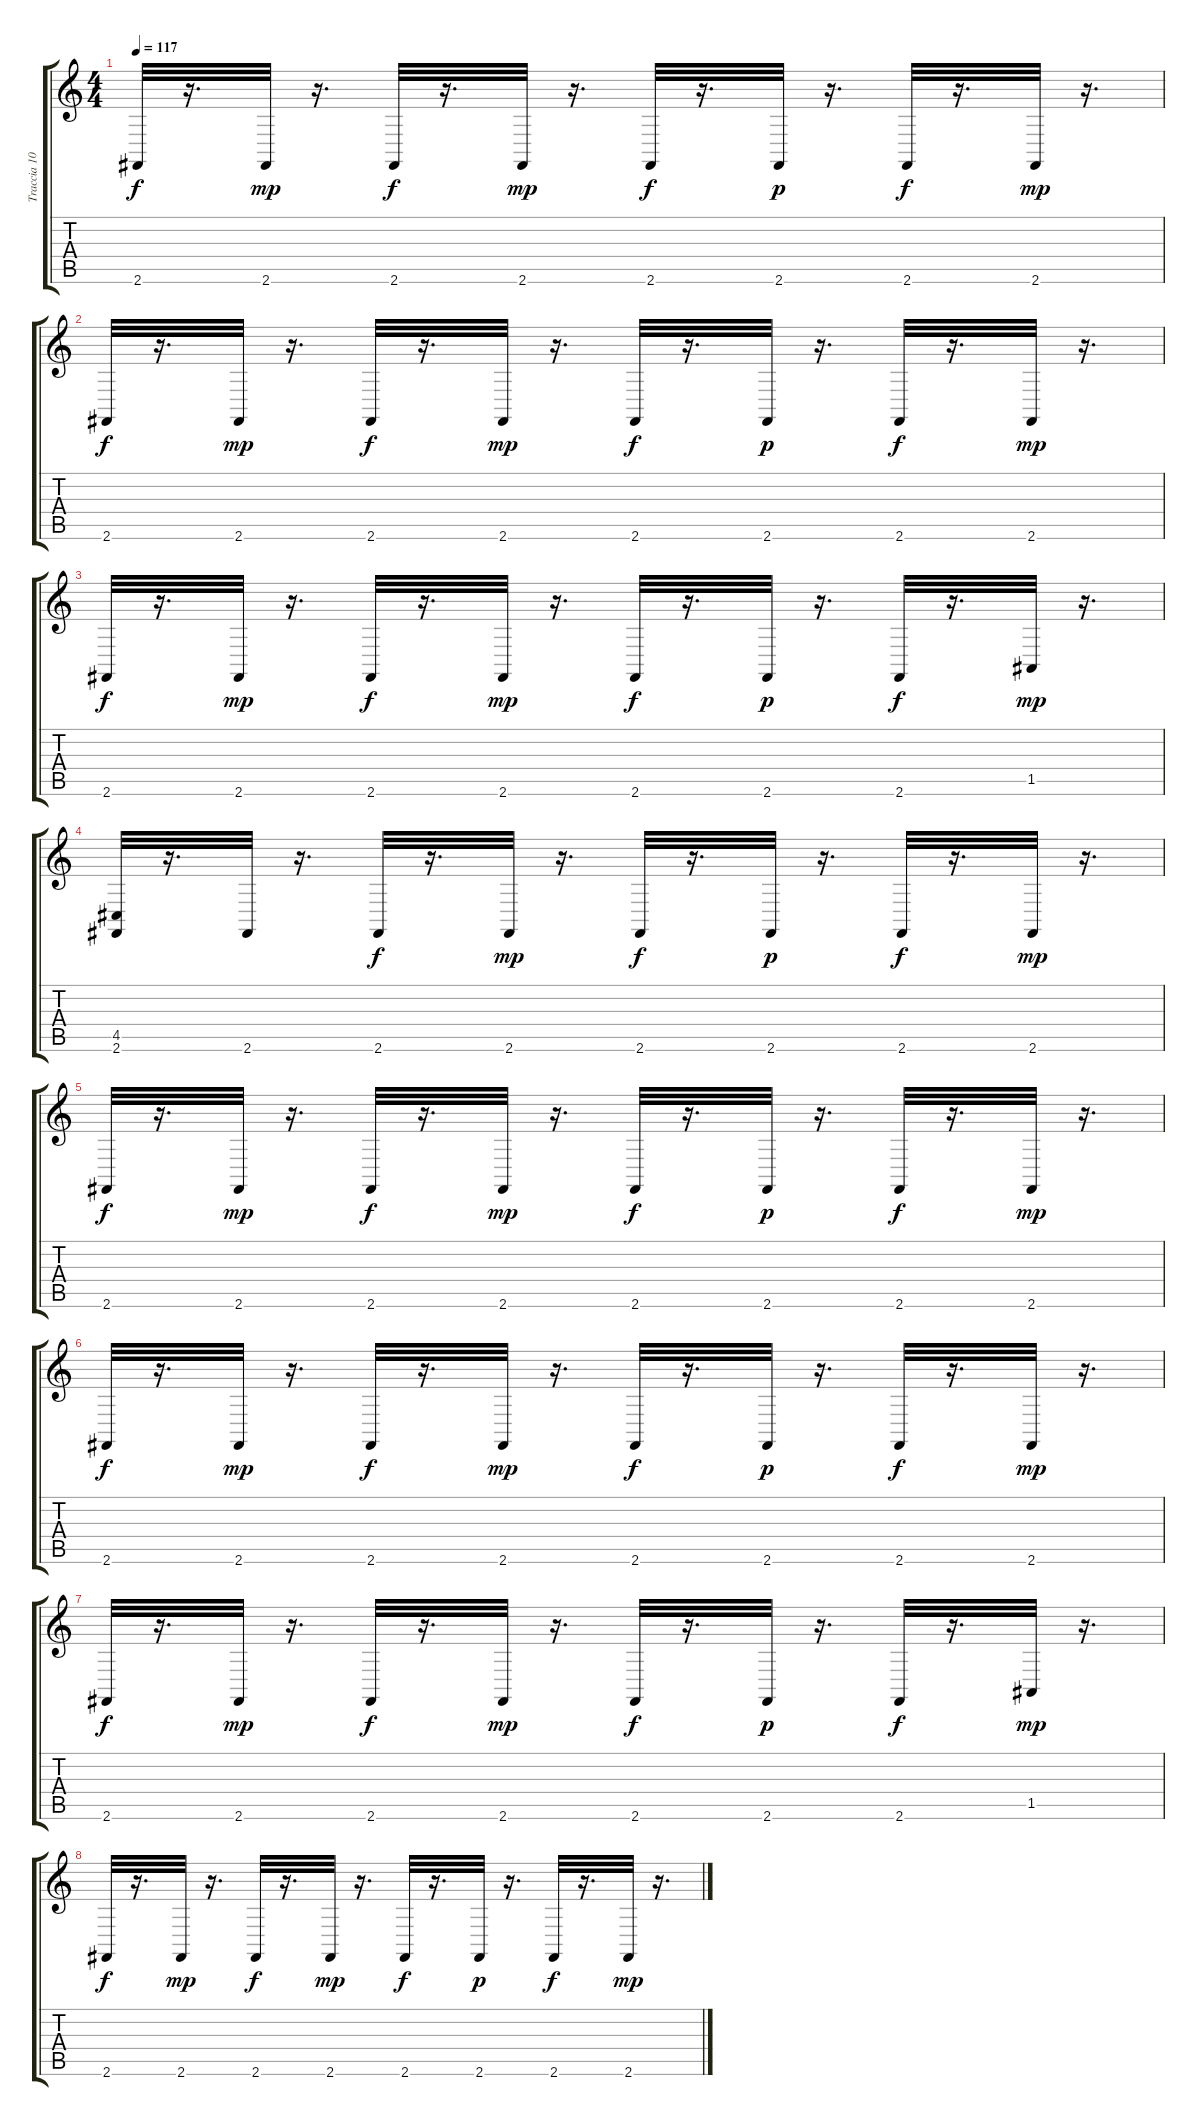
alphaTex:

\track ("Traccia 10" "Traccia 10") {instrument acousticgrandpiano}
\staff {score tabs}
\tuning (E4 B3 G3 D3 A2 E2) {hide}
\ts (4 4)
\tempo 117
\clef g2
\ks c
2.6.32{dy f} r.16{d} 2.6.32{dy mp} r.16{d} 2.6.32{dy f} r.16{d} 2.6.32{dy mp} r.16{d} 2.6.32{dy f} r.16{d} 2.6.32{dy p} r.16{d} 2.6.32{dy f} r.16{d} 2.6.32{dy mp} r.16{d} |
2.6.32{dy f} r.16{d} 2.6.32{dy mp} r.16{d} 2.6.32{dy f} r.16{d} 2.6.32{dy mp} r.16{d} 2.6.32{dy f} r.16{d} 2.6.32{dy p} r.16{d} 2.6.32{dy f} r.16{d} 2.6.32{dy mp} r.16{d} |
2.6.32{dy f} r.16{d} 2.6.32{dy mp} r.16{d} 2.6.32{dy f} r.16{d} 2.6.32{dy mp} r.16{d} 2.6.32{dy f} r.16{d} 2.6.32{dy p} r.16{d} 2.6.32{dy f} r.16{d} 1.5.32{dy mp} r.16{d} |
(4.5 2.6).32 r.16{d} 2.6.32 r.16{d} 2.6.32{dy f} r.16{d} 2.6.32{dy mp} r.16{d} 2.6.32{dy f} r.16{d} 2.6.32{dy p} r.16{d} 2.6.32{dy f} r.16{d} 2.6.32{dy mp} r.16{d} |
2.6.32{dy f} r.16{d} 2.6.32{dy mp} r.16{d} 2.6.32{dy f} r.16{d} 2.6.32{dy mp} r.16{d} 2.6.32{dy f} r.16{d} 2.6.32{dy p} r.16{d} 2.6.32{dy f} r.16{d} 2.6.32{dy mp} r.16{d} |
2.6.32{dy f} r.16{d} 2.6.32{dy mp} r.16{d} 2.6.32{dy f} r.16{d} 2.6.32{dy mp} r.16{d} 2.6.32{dy f} r.16{d} 2.6.32{dy p} r.16{d} 2.6.32{dy f} r.16{d} 2.6.32{dy mp} r.16{d} |
2.6.32{dy f} r.16{d} 2.6.32{dy mp} r.16{d} 2.6.32{dy f} r.16{d} 2.6.32{dy mp} r.16{d} 2.6.32{dy f} r.16{d} 2.6.32{dy p} r.16{d} 2.6.32{dy f} r.16{d} 1.5.32{dy mp} r.16{d} |
2.6.32{dy f} r.16{d} 2.6.32{dy mp} r.16{d} 2.6.32{dy f} r.16{d} 2.6.32{dy mp} r.16{d} 2.6.32{dy f} r.16{d} 2.6.32{dy p} r.16{d} 2.6.32{dy f} r.16{d} 2.6.32{dy mp} r.16{d}
